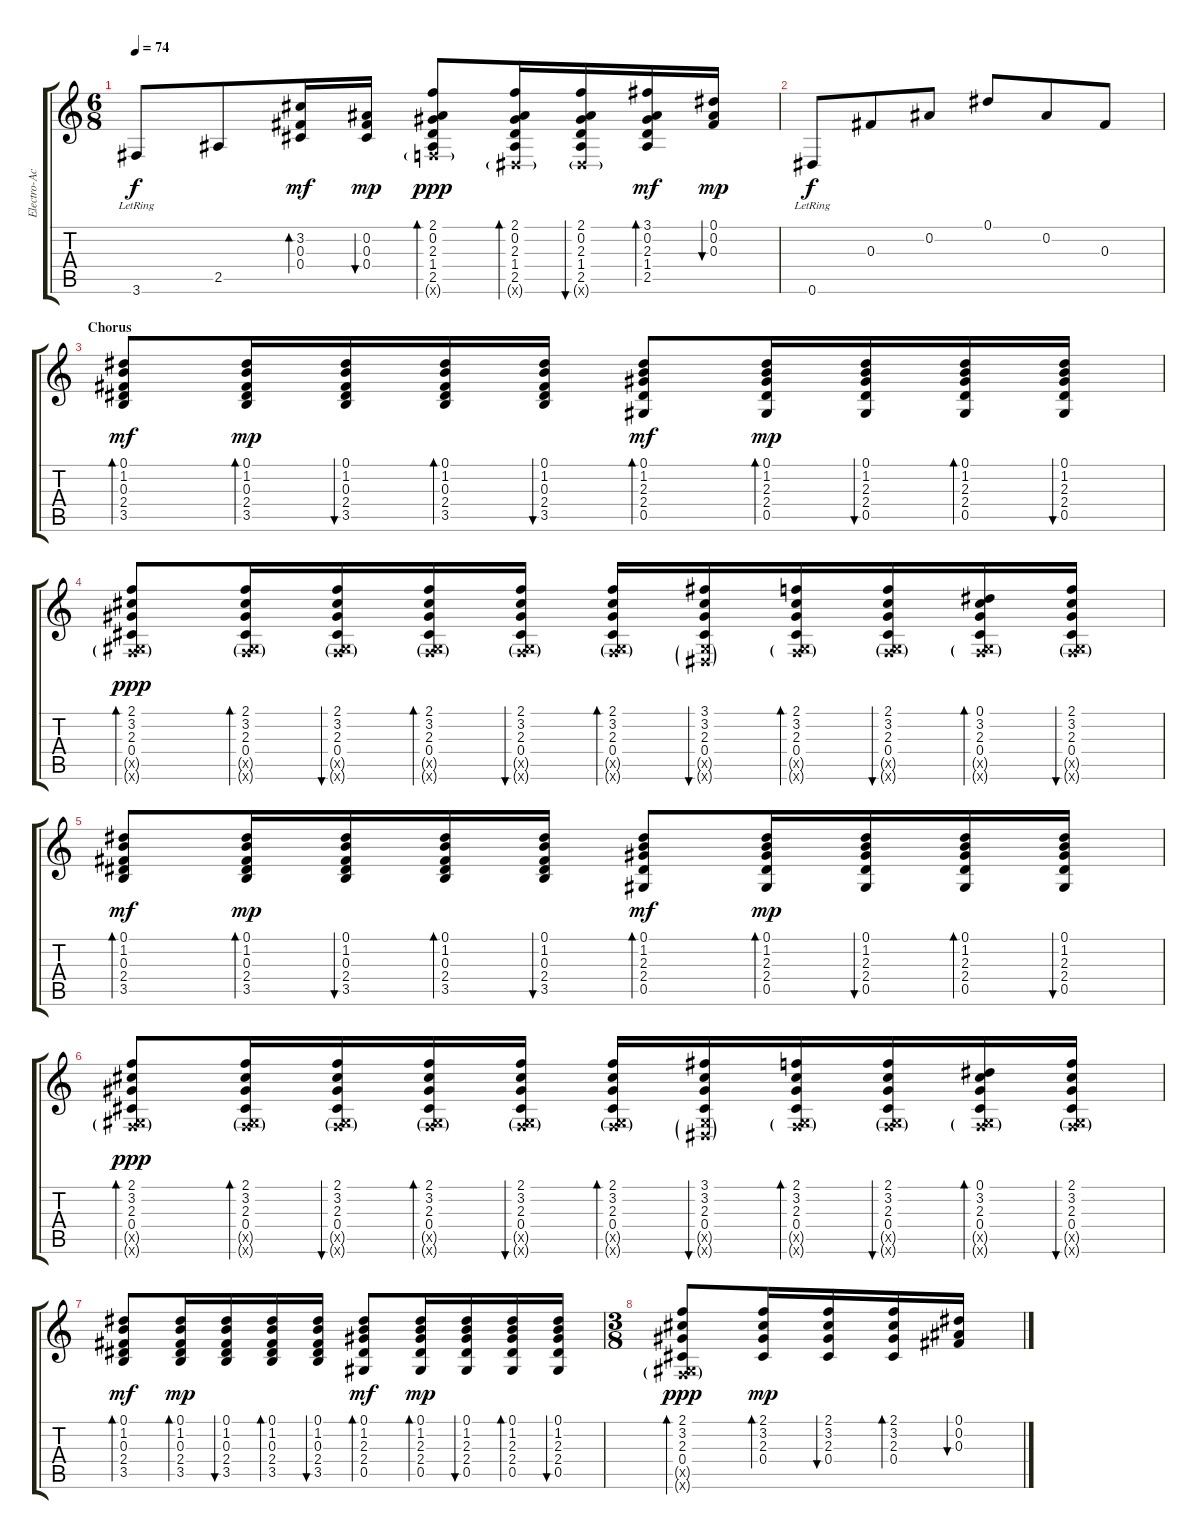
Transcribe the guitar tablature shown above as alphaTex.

\track ("Electro-Acoustic Guitar (James Hetfield)" "Electro-Ac") {instrument acousticguitarsteel}
\staff {score tabs}
\tuning (Eb4 Bb3 Gb3 Db3 Ab2 Eb2) {hide}
\ts (6 8)
\tempo 74
\clef g2
\ks c
3.6{lr}.8{dy f} 2.5.8 (3.2 0.3 0.4).16{bd 30 dy mf} (0.2 0.3 0.4).16{bu 30 dy mp} (2.1 0.2 2.3 1.4 2.5 2.6{g x}).8{bd 30 dy ppp} (2.1 0.2 2.3 1.4 2.5 0.6{g x}).16{bd 30} (2.1 0.2 2.3 1.4 2.5 0.6{g x}).16{bu 30} (3.1 0.2 2.3 1.4 2.5).16{bd 30 dy mf} (0.1 0.2 0.3).16{bu 30 dy mp} |
0.6{lr}.8{dy f} 0.3.8 0.2.8 0.1.8 0.2.8 0.3.8 |
\section ("" "Chorus")
(0.1 1.2 0.3 2.4 3.5).8{bd 30 dy mf} (0.1 1.2 0.3 2.4 3.5).16{bd 30 dy mp} (0.1 1.2 0.3 2.4 3.5).16{bu 30} (0.1 1.2 0.3 2.4 3.5).16{bd 30} (0.1 1.2 0.3 2.4 3.5).16{bu 30} (0.1 1.2 2.3 2.4 0.5).8{bd 30 dy mf} (0.1 1.2 2.3 2.4 0.5).16{bd 30 dy mp} (0.1 1.2 2.3 2.4 0.5).16{bu 30} (0.1 1.2 2.3 2.4 0.5).16{bd 30} (0.1 1.2 2.3 2.4 0.5).16{bu 30} |
(2.1 3.2 2.3 0.4 0.5{g x} 2.6{g x}).8{bd 30 dy ppp} (2.1 3.2 2.3 0.4 0.5{g x} 2.6{g x}).16{bd 30} (2.1 3.2 2.3 0.4 0.5{g x} 2.6{g x}).16{bu 30} (2.1 3.2 2.3 0.4 0.5{g x} 2.6{g x}).16{bd 30} (2.1 3.2 2.3 0.4 0.5{g x} 2.6{g x}).16{bu 30} (2.1 3.2 2.3 0.4 0.5{g x} 2.6{g x}).16{bd 30} (3.1 3.2 2.3 0.4 0.5{g x} 0.6{g x}).16{bu 30} (2.1 3.2 2.3 0.4 0.5{g x} 2.6{g x}).16{bd 30} (2.1 3.2 2.3 0.4 0.5{g x} 2.6{g x}).16{bu 30} (0.1 3.2 2.3 0.4 0.5{g x} 2.6{g x}).16{bd 30} (2.1 3.2 2.3 0.4 0.5{g x} 2.6{g x}).16{bu 30} |
(0.1 1.2 0.3 2.4 3.5).8{bd 30 dy mf} (0.1 1.2 0.3 2.4 3.5).16{bd 30 dy mp} (0.1 1.2 0.3 2.4 3.5).16{bu 30} (0.1 1.2 0.3 2.4 3.5).16{bd 30} (0.1 1.2 0.3 2.4 3.5).16{bu 30} (0.1 1.2 2.3 2.4 0.5).8{bd 30 dy mf} (0.1 1.2 2.3 2.4 0.5).16{bd 30 dy mp} (0.1 1.2 2.3 2.4 0.5).16{bu 30} (0.1 1.2 2.3 2.4 0.5).16{bd 30} (0.1 1.2 2.3 2.4 0.5).16{bu 30} |
(2.1 3.2 2.3 0.4 0.5{g x} 2.6{g x}).8{bd 30 dy ppp} (2.1 3.2 2.3 0.4 0.5{g x} 2.6{g x}).16{bd 30} (2.1 3.2 2.3 0.4 0.5{g x} 2.6{g x}).16{bu 30} (2.1 3.2 2.3 0.4 0.5{g x} 2.6{g x}).16{bd 30} (2.1 3.2 2.3 0.4 0.5{g x} 2.6{g x}).16{bu 30} (2.1 3.2 2.3 0.4 0.5{g x} 2.6{g x}).16{bd 30} (3.1 3.2 2.3 0.4 0.5{g x} 0.6{g x}).16{bu 30} (2.1 3.2 2.3 0.4 0.5{g x} 2.6{g x}).16{bd 30} (2.1 3.2 2.3 0.4 0.5{g x} 2.6{g x}).16{bu 30} (0.1 3.2 2.3 0.4 0.5{g x} 2.6{g x}).16{bd 30} (2.1 3.2 2.3 0.4 0.5{g x} 2.6{g x}).16{bu 30} |
(0.1 1.2 0.3 2.4 3.5).8{bd 30 dy mf} (0.1 1.2 0.3 2.4 3.5).16{bd 30 dy mp} (0.1 1.2 0.3 2.4 3.5).16{bu 30} (0.1 1.2 0.3 2.4 3.5).16{bd 30} (0.1 1.2 0.3 2.4 3.5).16{bu 30} (0.1 1.2 2.3 2.4 0.5).8{bd 30 dy mf} (0.1 1.2 2.3 2.4 0.5).16{bd 30 dy mp} (0.1 1.2 2.3 2.4 0.5).16{bu 30} (0.1 1.2 2.3 2.4 0.5).16{bd 30} (0.1 1.2 2.3 2.4 0.5).16{bu 30} |
\ts (3 8)
(2.1 3.2 2.3 0.4 0.5{g x} 2.6{g x}).8{bd 30 dy ppp} (2.1 3.2 2.3 0.4).16{bd 30 dy mp} (2.1 3.2 2.3 0.4).16{bu 30} (2.1 3.2 2.3 0.4).16{bd 30} (0.1 0.2 0.3).16{bu 30}
